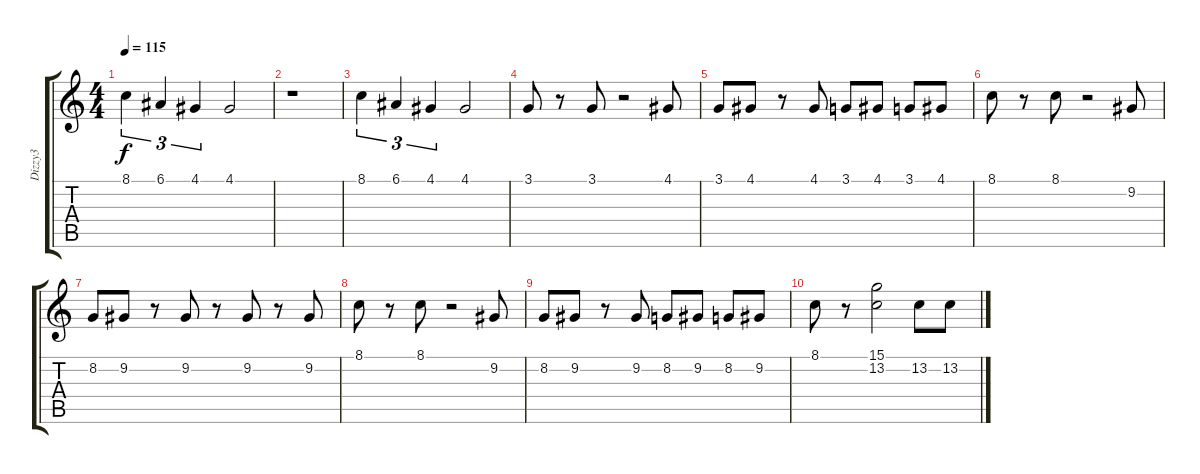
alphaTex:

\track ("Dizzy3" "Dizzy3") {instrument trumpet}
\staff {score tabs}
\tuning (E4 B3 G3 D3 A2 E2) {hide}
\ts (4 4)
\tempo 115
\clef g2
\ks c
8.1.4{tu (3 2) dy f} 6.1.4{tu (3 2)} 4.1.4{tu (3 2)} 4.1.2 |
r.1 |
8.1.4{tu (3 2) volume 9} 6.1.4{tu (3 2) volume 10} 4.1.4{tu (3 2) volume 11} 4.1.2{volume 12} |
3.1.8{volume 14} r.8 3.1.8{volume 14} r.2 4.1.8 |
3.1.8 4.1.8 r.8 4.1.8 3.1.8 4.1.8 3.1.8 4.1.8 |
8.1.8 r.8 8.1.8 r.2 9.2.8 |
8.2.8 9.2.8 r.8 9.2.8 r.8 9.2.8 r.8 9.2.8 |
8.1.8 r.8 8.1.8 r.2 9.2.8 |
8.2.8 9.2.8 r.8 9.2.8 8.2.8 9.2.8 8.2.8 9.2.8 |
8.1.8 r.8 (15.1 13.2).2{volume 8} 13.2.8{volume 16} 13.2.8
